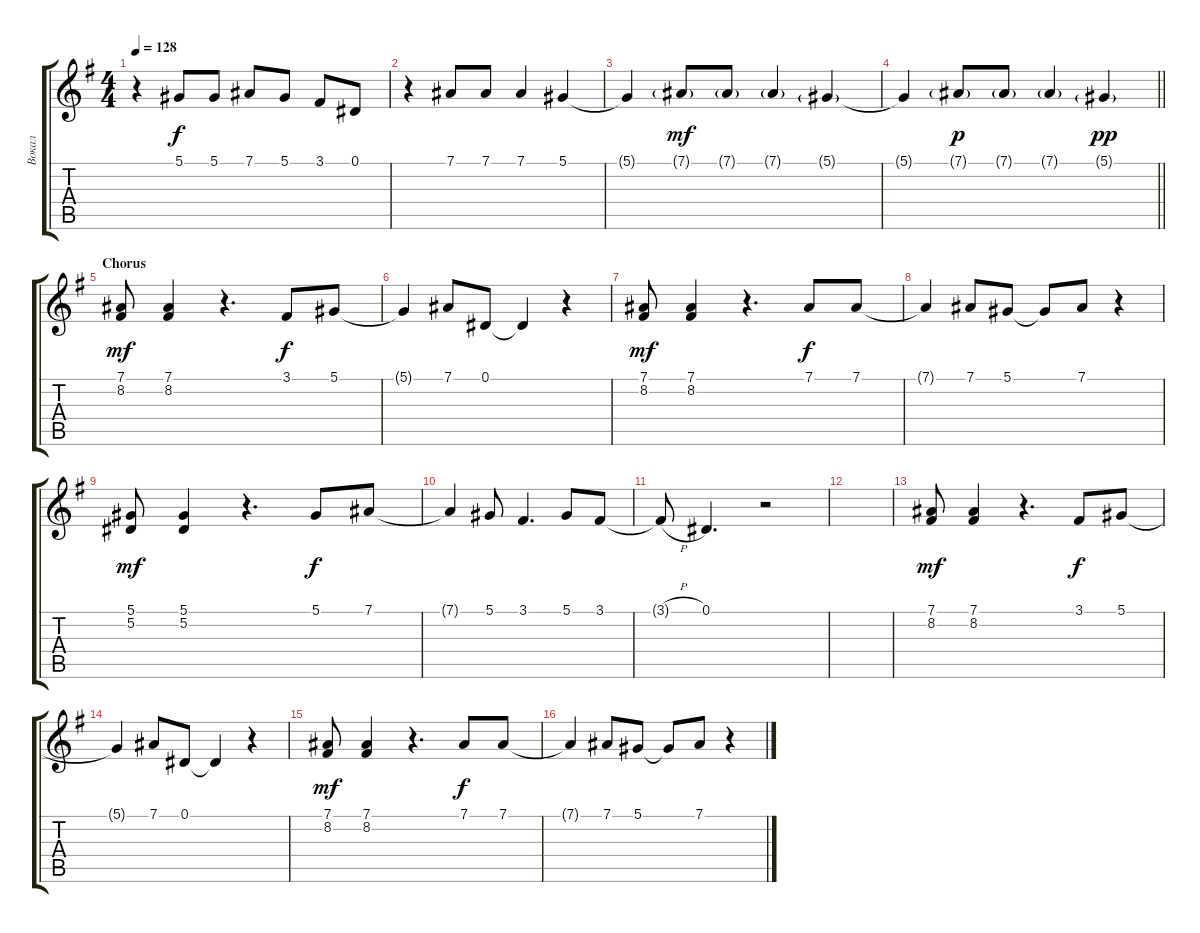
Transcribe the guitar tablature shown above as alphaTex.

\track ("Вокал" "Вокал") {instrument trumpet}
\staff {score tabs}
\tuning (Eb4 Bb3 Gb3 Db3 Ab2 Eb2) {hide}
\ts (4 4)
\tempo 128
\clef g2
\ks eminor
r.4{dy f} 5.1.8 5.1.8 7.1.8 5.1.8 3.1.8 0.1.8 |
r.4 7.1.8 7.1.8 7.1.4 5.1.4 |
5.1{t}.4 7.1{g}.8{dy mf} 7.1{g}.8 7.1{g}.4 5.1{g}.4 |
\barLineRight lightlight
5.1{t}.4 7.1{g}.8{dy p} 7.1{g}.8 7.1{g}.4 5.1{g}.4{dy pp} |
\section ("" "Chorus")
(7.1 8.2).8{dy mf} (7.1 8.2).4 r.4{d} 3.1.8{dy f} 5.1.8 |
5.1{t}.4 7.1.8 0.1.8 0.1{t}.4 r.4 |
(7.1 8.2).8{dy mf} (7.1 8.2).4 r.4{d} 7.1.8{dy f} 7.1.8 |
7.1{t}.4 7.1.8 5.1.8 5.1{t}.8 7.1.8 r.4 |
(5.1 5.2).8{dy mf} (5.1 5.2).4 r.4{d} 5.1.8{dy f} 7.1.8 |
7.1{t}.4 5.1.8 3.1.4{d} 5.1.8 3.1.8 |
3.1{h t}.8 0.1.4{d} r.2 |
|
(7.1 8.2).8{dy mf} (7.1 8.2).4 r.4{d} 3.1.8{dy f} 5.1.8 |
5.1{t}.4 7.1.8 0.1.8 0.1{t}.4 r.4 |
(7.1 8.2).8{dy mf} (7.1 8.2).4 r.4{d} 7.1.8{dy f} 7.1.8 |
7.1{t}.4 7.1.8 5.1.8 5.1{t}.8 7.1.8 r.4
